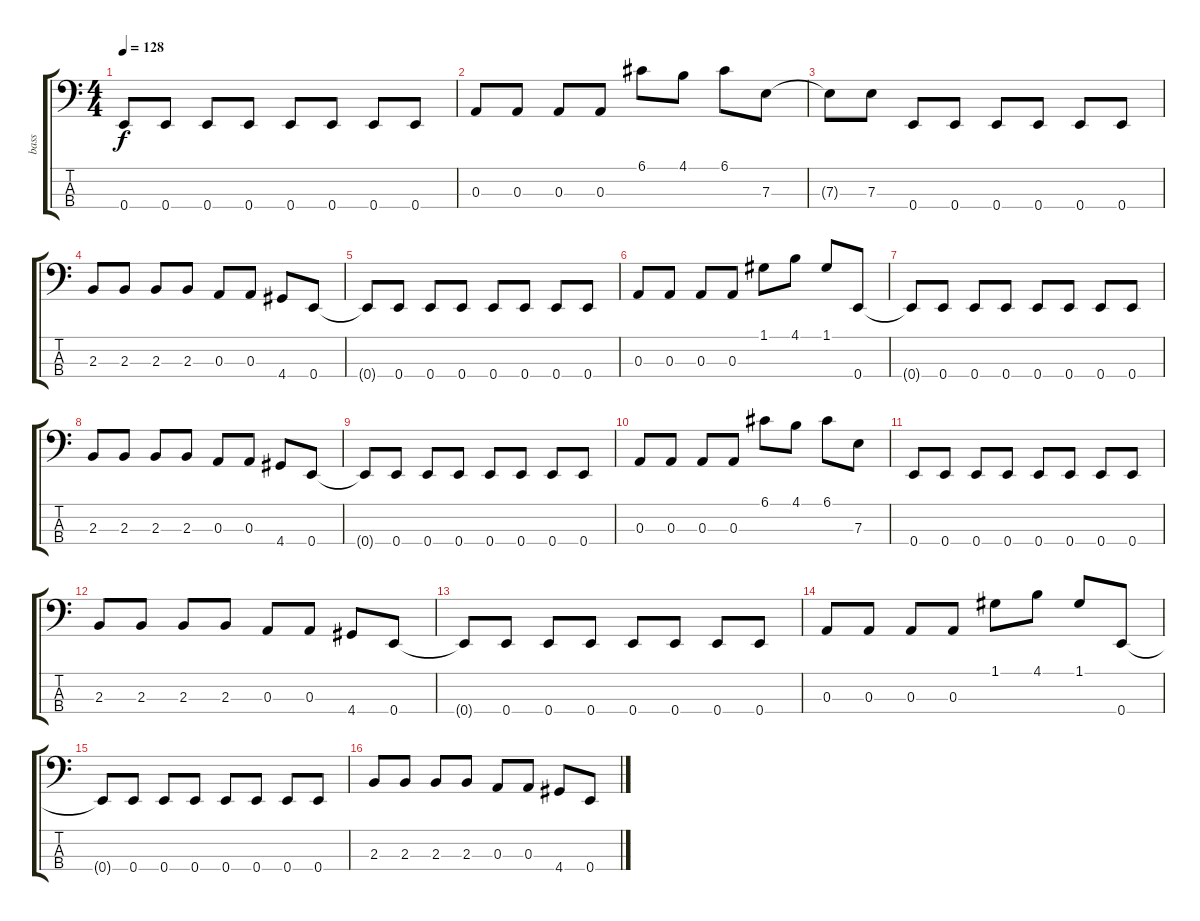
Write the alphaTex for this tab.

\track ("bass" "bass") {instrument slapbass2}
\staff {score tabs}
\tuning (G2 D2 A1 E1) {hide}
\ts (4 4)
\tempo 128
\clef f4
\ks c
0.4{t}.8{dy f} 0.4.8 0.4.8 0.4.8 0.4.8 0.4.8 0.4.8 0.4.8 |
0.3.8 0.3.8 0.3.8 0.3.8 6.1.8 4.1.8 6.1.8 7.3.8 |
7.3{t}.8 7.3.8 0.4.8 0.4.8 0.4.8 0.4.8 0.4.8 0.4.8 |
2.3.8 2.3.8 2.3.8 2.3.8 0.3.8 0.3.8 4.4.8 0.4.8 |
0.4{t}.8 0.4.8 0.4.8 0.4.8 0.4.8 0.4.8 0.4.8 0.4.8 |
0.3.8 0.3.8 0.3.8 0.3.8 1.1.8 4.1.8 1.1.8 0.4.8 |
0.4{t}.8 0.4.8 0.4.8 0.4.8 0.4.8 0.4.8 0.4.8 0.4.8 |
2.3.8 2.3.8 2.3.8 2.3.8 0.3.8 0.3.8 4.4.8 0.4.8 |
0.4{t}.8 0.4.8 0.4.8 0.4.8 0.4.8 0.4.8 0.4.8 0.4.8 |
0.3.8 0.3.8 0.3.8 0.3.8 6.1.8 4.1.8 6.1.8 7.3.8 |
0.4.8 0.4.8 0.4.8 0.4.8 0.4.8 0.4.8 0.4.8 0.4.8 |
2.3.8 2.3.8 2.3.8 2.3.8 0.3.8 0.3.8 4.4.8 0.4.8 |
0.4{t}.8 0.4.8 0.4.8 0.4.8 0.4.8 0.4.8 0.4.8 0.4.8 |
0.3.8 0.3.8 0.3.8 0.3.8 1.1.8 4.1.8 1.1.8 0.4.8 |
0.4{t}.8 0.4.8 0.4.8 0.4.8 0.4.8 0.4.8 0.4.8 0.4.8 |
2.3.8 2.3.8 2.3.8 2.3.8 0.3.8 0.3.8 4.4.8 0.4.8
